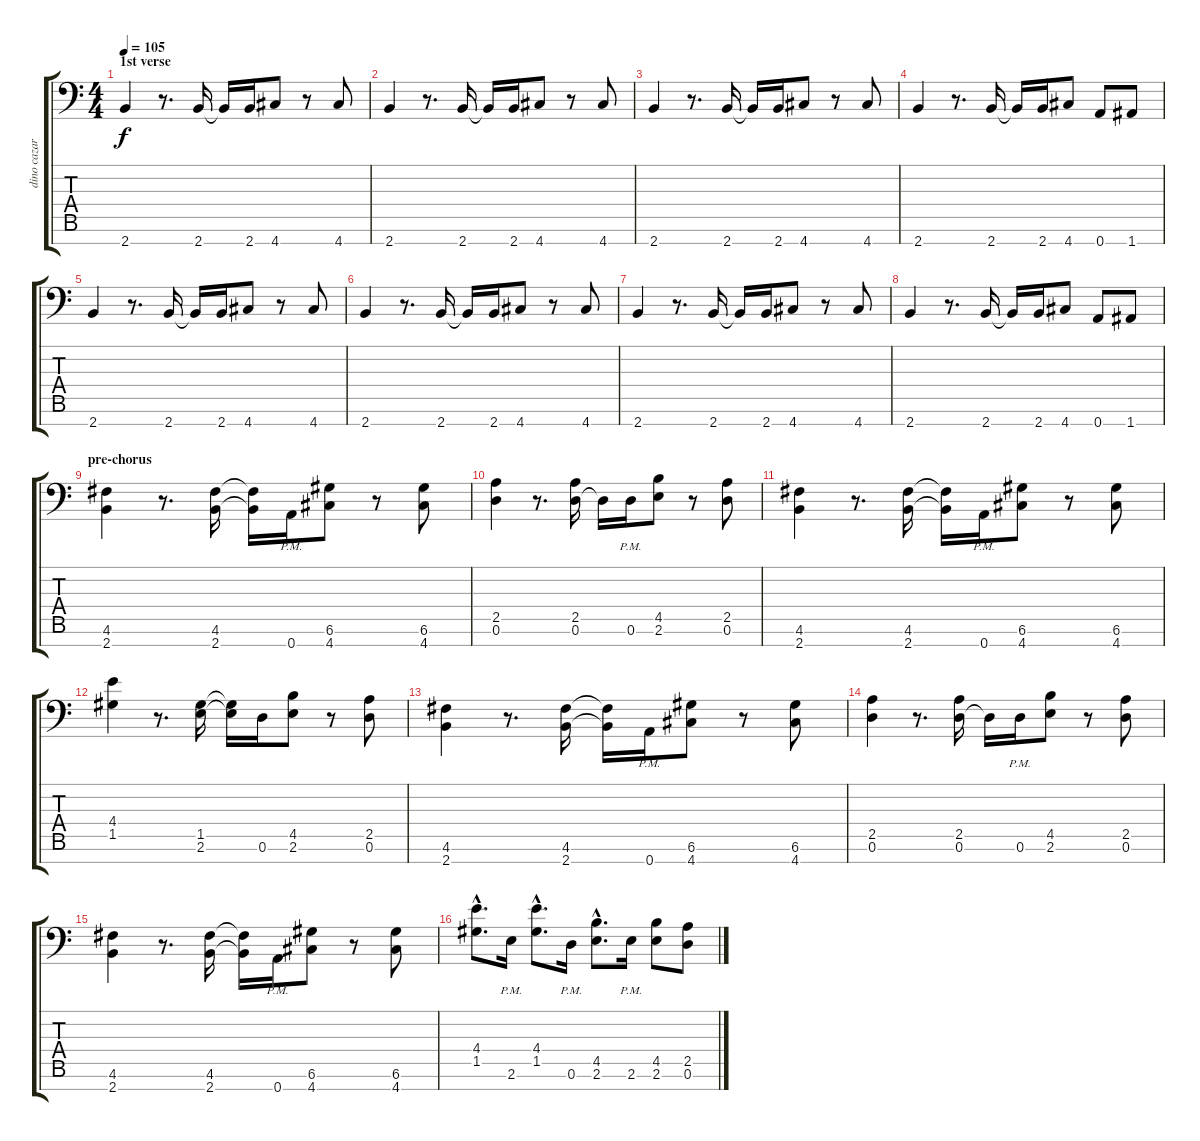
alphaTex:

\track ("dino cazares" "dino cazar") {instrument distortionguitar}
\staff {score tabs}
\tuning (D4 A3 F3 C3 G2 D2 A1) {hide}
\ts (4 4)
\section ("" "1st verse")
\tempo 105
\clef f4
\ks c
2.7.4{dy f} r.8{d} 2.7.16 2.7{t}.16 2.7.16 4.7.8 r.8 4.7.8 |
2.7.4 r.8{d} 2.7.16 2.7{t}.16 2.7.16 4.7.8 r.8 4.7.8 |
2.7.4 r.8{d} 2.7.16 2.7{t}.16 2.7.16 4.7.8 r.8 4.7.8 |
2.7.4 r.8{d} 2.7.16 2.7{t}.16 2.7.16 4.7.8 0.7.8 1.7.8 |
2.7.4 r.8{d} 2.7.16 2.7{t}.16 2.7.16 4.7.8 r.8 4.7.8 |
2.7.4 r.8{d} 2.7.16 2.7{t}.16 2.7.16 4.7.8 r.8 4.7.8 |
2.7.4 r.8{d} 2.7.16 2.7{t}.16 2.7.16 4.7.8 r.8 4.7.8 |
2.7.4 r.8{d} 2.7.16 2.7{t}.16 2.7.16 4.7.8 0.7.8 1.7.8 |
\section ("" "pre-chorus")
(4.6 2.7).4 r.8{d} (4.6 2.7).16 (4.6{t} 2.7{t}).16 0.7{pm}.16 (6.6 4.7).8 r.8 (6.6 4.7).8 |
(2.5 0.6).4 r.8{d} (2.5 0.6).16 0.6{t}.16 0.6{pm}.16 (4.5 2.6).8 r.8 (2.5 0.6).8 |
(4.6 2.7).4 r.8{d} (4.6 2.7).16 (4.6{t} 2.7{t}).16 0.7{pm}.16 (6.6 4.7).8 r.8 (6.6 4.7).8 |
(4.4 1.5).4 r.8{d} (1.5 2.6).16 (1.5{t} 2.6{t}).16 0.6.16 (4.5 2.6).8 r.8 (2.5 0.6).8 |
(4.6 2.7).4 r.8{d} (4.6 2.7).16 (4.6{t} 2.7{t}).16 0.7{pm}.16 (6.6 4.7).8 r.8 (6.6 4.7).8 |
(2.5 0.6).4 r.8{d} (2.5 0.6).16 0.6{t}.16 0.6{pm}.16 (4.5 2.6).8 r.8 (2.5 0.6).8 |
(4.6 2.7).4 r.8{d} (4.6 2.7).16 (4.6{t} 2.7{t}).16 0.7{pm}.16 (6.6 4.7).8 r.8 (6.6 4.7).8 |
(4.4{hac} 1.5{hac}).8{d} 2.6{pm}.16 (4.4{hac} 1.5{hac}).8{d} 0.6{pm}.16 (4.5{hac} 2.6{hac}).8{d} 2.6{pm}.16 (4.5 2.6).8 (2.5 0.6).8
